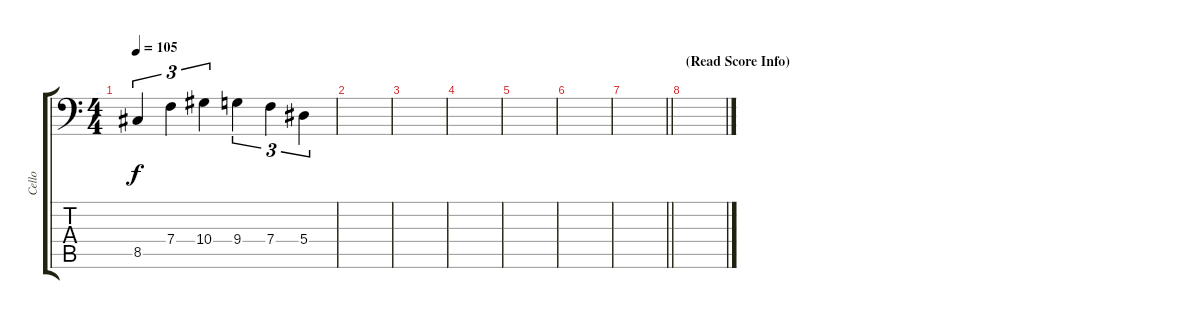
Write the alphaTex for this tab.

\track ("Cello" "Cello") {instrument cello}
\staff {score tabs}
\tuning (C4 G3 Eb3 Bb2 F2 Bb1) {hide}
\ts (4 4)
\tempo 105
\clef f4
\ks c
8.5.4{tu (3 2) dy f} 7.4.4{tu (3 2)} 10.4.4{tu (3 2)} 9.4.4{tu (3 2)} 7.4.4{tu (3 2)} 5.4.4{tu (3 2)} |
|
|
|
|
|
\barLineRight lightlight
|
\section ("" "(Read Score Info)")
